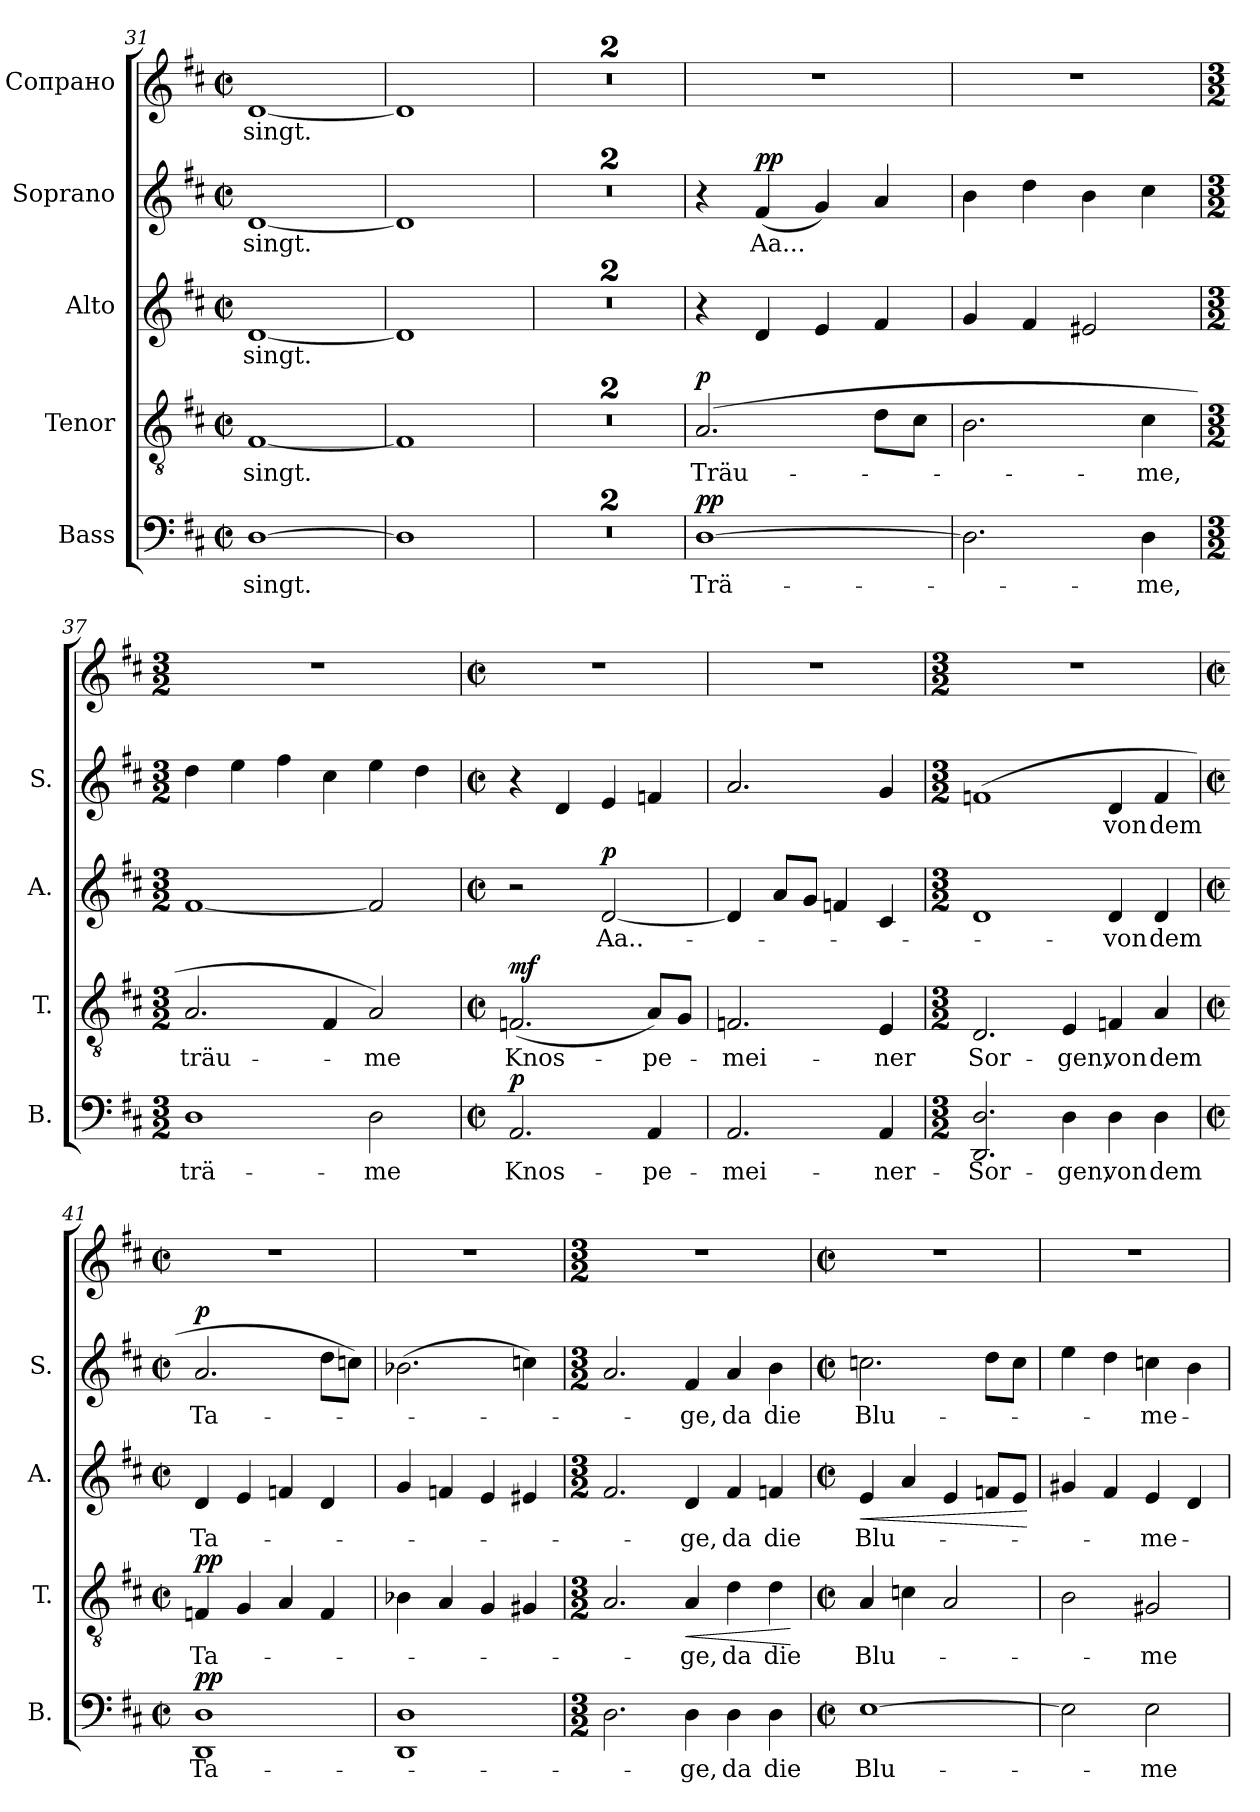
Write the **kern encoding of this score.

**kern	**text	**dynam	**kern	**text	**dynam	**kern	**text	**dynam	**kern	**text	**dynam	**kern	**text
*part5	*part5	*part5	*part4	*part4	*part4	*part3	*part3	*part3	*part2	*part2	*part2	*part1	*part1
*staff5	*staff5	*staff5	*staff4	*staff4	*staff4	*staff3	*staff3	*staff3	*staff2	*staff2	*staff2	*staff1	*staff1
*I"Bass	*	*	*I"Tenor	*	*	*I"Alto	*	*	*I"Soprano	*	*	*I"Сопрано	*
*I'B.	*	*	*I'T.	*	*	*I'A.	*	*	*I'S.	*	*	*	*
*clefF4	*	*	*clefGv2	*	*	*clefG2	*	*	*clefG2	*	*	*clefG2	*
*k[f#c#]	*	*	*k[f#c#]	*	*	*k[f#c#]	*	*	*k[f#c#]	*	*	*k[f#c#]	*
*M2/2	*	*	*M2/2	*	*	*M2/2	*	*	*M2/2	*	*	*M2/2	*
*met(c|)	*	*	*met(c|)	*	*	*met(c|)	*	*	*met(c|)	*	*	*met(c|)	*
=31	=31	=31	=31	=31	=31	=31	=31	=31	=31	=31	=31	=31	=31
[1D	singt.	.	[1F#	-singt.	.	[1d	-singt.	.	[1d	-singt.	.	[1d	-singt.
=32	=32	=32	=32	=32	=32	=32	=32	=32	=32	=32	=32	=32	=32
1D]	.	.	1F#]	.	.	1d]	.	.	1d]	.	.	1d]	.
=33	=33	=33	=33	=33	=33	=33	=33	=33	=33	=33	=33	=33	=33
1r	.	.	1r	.	.	1r	.	.	1r	.	.	1r	.
=34	=34	=34	=34	=34	=34	=34	=34	=34	=34	=34	=34	=34	=34
1r	.	.	1r	.	.	1r	.	.	1r	.	.	1r	.
=35	=35	=35	=35	=35	=35	=35	=35	=35	=35	=35	=35	=35	=35
!	!	!LO:DY:a	!	!	!LO:DY:a	!	!	!	!	!	!	!	!
[1D	Trä-	pp	(2.A/	Träu-	p	4r	.	.	4r	.	.	1r	.
!	!	!	!	!	!	!	!	!	!	!	!LO:DY:a	!	!
.	.	.	.	.	.	4d/	.	.	(4f#/	Aa...	pp	.	.
.	.	.	.	.	.	4e/	.	.	4g/)	.	.	.	.
.	.	.	8d\L	.	.	4f#/	.	.	4a/	.	.	.	.
.	.	.	8c#\J	.	.	.	.	.	.	.	.	.	.
=36	=36	=36	=36	=36	=36	=36	=36	=36	=36	=36	=36	=36	=36
2.D\]	.	.	2.B\	.	.	4g/	.	.	4b\	.	.	1r	.
.	.	.	.	.	.	4f#/	.	.	4dd\	.	.	.	.
.	.	.	.	.	.	2e#X/	.	.	4b\	.	.	.	.
4D\	-me,	.	4c#\	me,	.	.	.	.	4cc#\	.	.	.	.
=37	=37	=37	=37	=37	=37	=37	=37	=37	=37	=37	=37	=37	=37
*M3/2	*	*	*M3/2	*	*	*M3/2	*	*	*M3/2	*	*	*M3/2	*
1D	trä-	.	2.A/	träu-	.	[1f#	.	.	4dd\	.	.	1.r	.
.	.	.	.	.	.	.	.	.	4ee\	.	.	.	.
.	.	.	.	.	.	.	.	.	4ff#\	.	.	.	.
.	.	.	4F#/	.	.	.	.	.	4cc#\	.	.	.	.
2D\	-me	.	2A/)	-me	.	2f#/]	.	.	4ee\	.	.	.	.
.	.	.	.	.	.	.	.	.	4dd\	.	.	.	.
!!LO:LB:g=z
=38	=38	=38	=38	=38	=38	=38	=38	=38	=38	=38	=38	=38	=38
*M2/2	*	*	*M2/2	*	*	*M2/2	*	*	*M2/2	*	*	*M2/2	*
*met(c|)	*	*	*met(c|)	*	*	*met(c|)	*	*	*met(c|)	*	*	*met(c|)	*
!	!	!LO:DY:a	!	!	!LO:DY:a	!	!	!	!	!	!	!	!
2.AA/	Knos-	p	(2.Fn/	Knos-	mf	2r	.	.	4r	.	.	1r	.
.	.	.	.	.	.	.	.	.	4d/	.	.	.	.
!	!	!	!	!	!	!	!	!LO:DY:a	!	!	!	!	!
.	.	.	.	.	.	[2d/	-Aa..-	p	4e/	.	.	.	.
4AA/	-pe-	.	8A/L)	-pe-	.	.	.	.	4fn/	.	.	.	.
.	.	.	8G/J	.	.	.	.	.	.	.	.	.	.
=39	=39	=39	=39	=39	=39	=39	=39	=39	=39	=39	=39	=39	=39
2.AA/	-mei-	.	2.Fn/	-mei-	.	4d/]	.	.	2.a/	.	.	1r	.
.	.	.	.	.	.	8a/L	.	.	.	.	.	.	.
.	.	.	.	.	.	8g/J	.	.	.	.	.	.	.
.	.	.	.	.	.	4fn/	.	.	.	.	.	.	.
4AA/	-ner-	.	4E/	-ner	.	4c#/	.	.	4g/	.	.	.	.
=40	=40	=40	=40	=40	=40	=40	=40	=40	=40	=40	=40	=40	=40
*M3/2	*	*	*M3/2	*	*	*M3/2	*	*	*M3/2	*	*	*M3/2	*
2.DD/ 2.D/	-Sor-	.	2.D/	Sor-	.	1d	.	.	(1fn	.	.	1.r	.
4D\	-gen,	.	4E/	-gen,	.	.	.	.	.	.	.	.	.
4D\	von	.	4Fn/	von	.	4d/	von	.	4d/	von	.	.	.
4D\	dem	.	4A/	dem	.	4d/	dem	.	4f/	dem	.	.	.
=41	=41	=41	=41	=41	=41	=41	=41	=41	=41	=41	=41	=41	=41
*M2/2	*	*	*M2/2	*	*	*M2/2	*	*	*M2/2	*	*	*M2/2	*
*met(c|)	*	*	*met(c|)	*	*	*met(c|)	*	*	*met(c|)	*	*	*met(c|)	*
!	!	!LO:DY:a	!	!	!LO:DY:a	!	!	!	!	!	!LO:DY:a	!	!
1DD 1D	Ta-	pp	4Fn/	Ta-	pp	4d/	Ta-	.	2.a/	Ta-	p	1r	.
.	.	.	4G/	.	.	4e/	.	.	.	.	.	.	.
.	.	.	4A/	.	.	4fn/	.	.	.	.	.	.	.
.	.	.	4F/	.	.	4d/	.	.	8dd\L	.	.	.	.
.	.	.	.	.	.	.	.	.	8ccn\J)	.	.	.	.
!!LO:PB:g=z
=42	=42	=42	=42	=42	=42	=42	=42	=42	=42	=42	=42	=42	=42
1DD 1D	.	.	4B-X\	.	.	4g/	.	.	(2.b-X\	.	.	1r	.
.	.	.	4A/	.	.	4fn/	.	.	.	.	.	.	.
.	.	.	4G/	.	.	4e/	.	.	.	.	.	.	.
.	.	.	4G#X/	.	.	4e#X/	.	.	4ccn\)	.	.	.	.
=43	=43	=43	=43	=43	=43	=43	=43	=43	=43	=43	=43	=43	=43
*M3/2	*	*	*M3/2	*	*	*M3/2	*	*	*M3/2	*	*	*M3/2	*
2.D\	.	.	2.A/	.	.	2.f#/	.	.	2.a/	.	.	1.r	.
!	!	!	!	!	!LO:HP:b	!	!	!	!	!	!	!	!
4D\	-ge,	.	4A/	-ge,	<	4d/	-ge,	.	4f#/	-ge,	.	.	.
4D\	da	.	4d\	da	.	4f#/	da	.	4a/	da	.	.	.
4D\	die	.	4d\	die	.	4fn/	die	.	4b\	die	.	.	.
.	.	.	.	.	[	.	.	.	.	.	.	.	.
=44	=44	=44	=44	=44	=44	=44	=44	=44	=44	=44	=44	=44	=44
*M2/2	*	*	*M2/2	*	*	*M2/2	*	*	*M2/2	*	*	*M2/2	*
*met(c|)	*	*	*met(c|)	*	*	*met(c|)	*	*	*met(c|)	*	*	*met(c|)	*
!	!	!	!	!	!	!	!	!LO:HP:b	!	!	!	!	!
[1E	Blu-	.	4A/	Blu-	.	4e/	Blu-	<	2.ccn\	Blu-	.	1r	.
.	.	.	4cn\	.	.	4a/	.	.	.	.	.	.	.
.	.	.	2A/	.	.	4e/	.	.	.	.	.	.	.
.	.	.	.	.	.	8fn/L	.	.	8dd\L	.	.	.	.
.	.	.	.	.	.	8e/J	.	.	8cc\J	.	.	.	.
.	.	.	.	.	.	.	.	[	.	.	.	.	.
=45	=45	=45	=45	=45	=45	=45	=45	=45	=45	=45	=45	=45	=45
2E\]	.	.	2B\	.	.	4g#X/	.	.	4ee\	.	.	1r	.
.	.	.	.	.	.	4f#/	.	.	4dd\	.	.	.	.
2E\	-me-	.	2G#X/	me-	.	4e/	-me-	.	4ccn\	-me-	.	.	.
.	.	.	.	.	.	4d/	.	.	4b\	.	.	.	.
=	=	=	=	=	=	=	=	=	=	=	=	=	=
*-	*-	*-	*-	*-	*-	*-	*-	*-	*-	*-	*-	*-	*-
